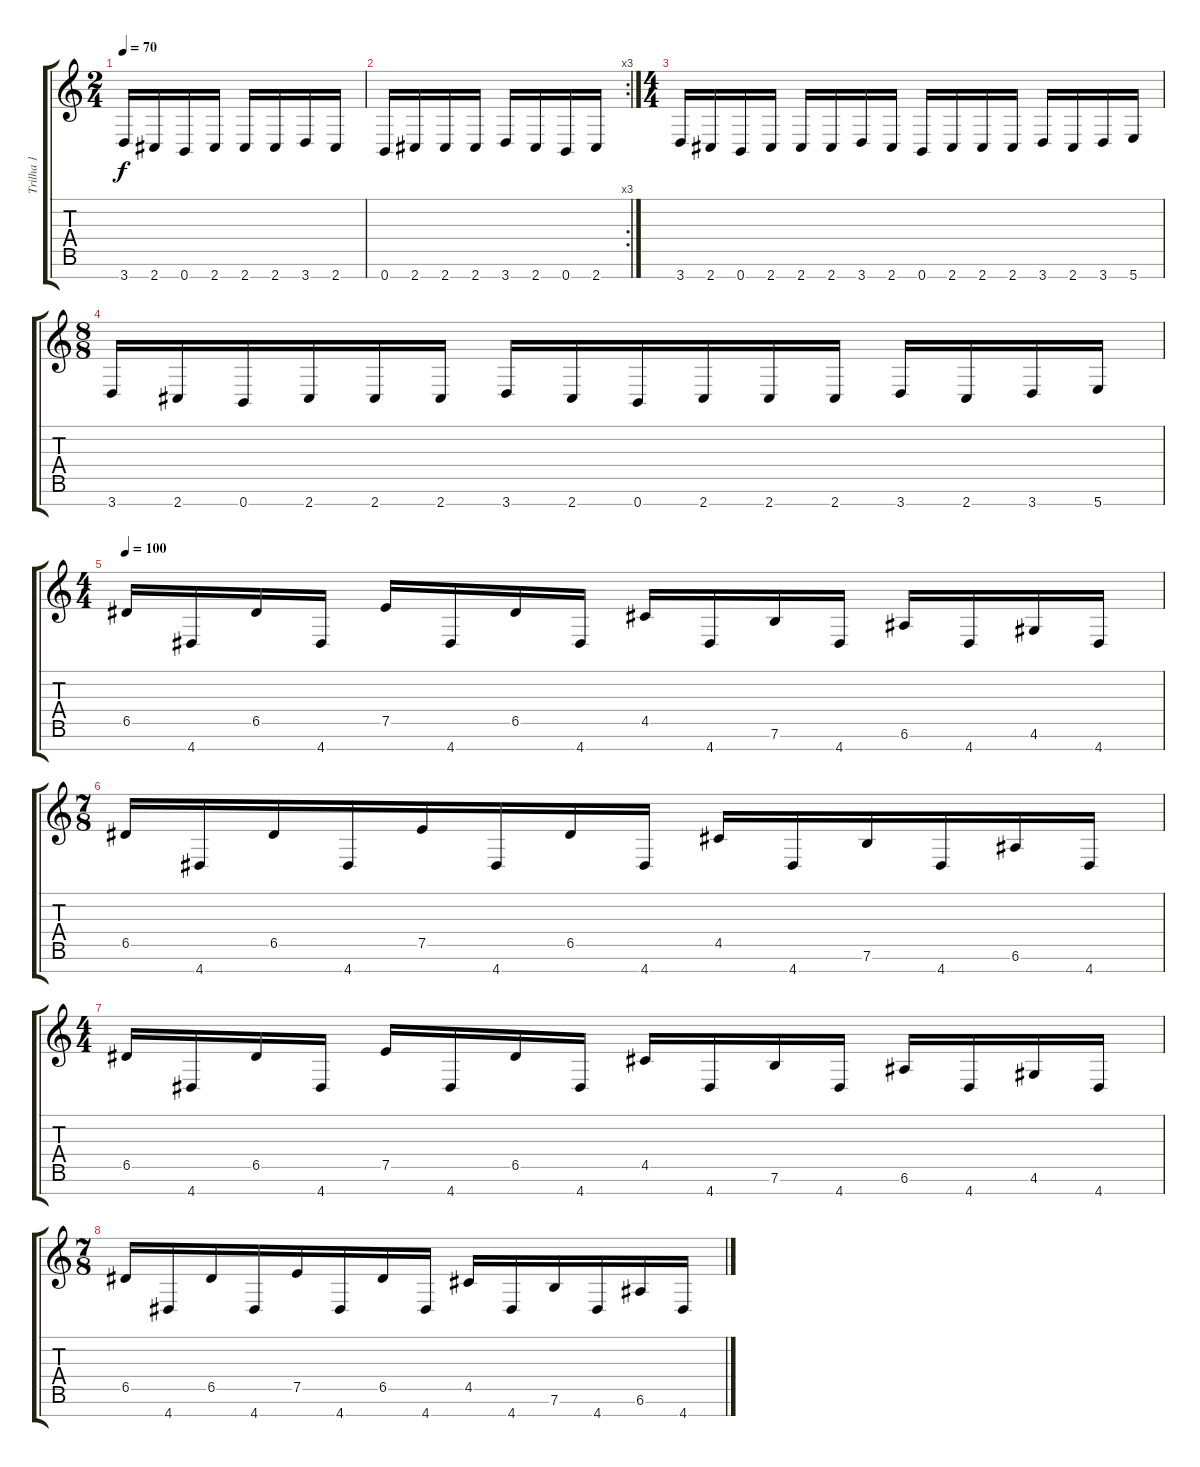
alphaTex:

\track ("Trilha 1" "Trilha 1") {instrument distortionguitar}
\staff {score tabs}
\tuning (E4 B3 G3 D3 A2 E2 B1) {hide}
\ts (2 4)
\tempo 70
\clef g2
\ks c
3.7.16{dy f} 2.7.16 0.7.16 2.7.16 2.7.16 2.7.16 3.7.16 2.7.16 |
\rc 3
0.7.16 2.7.16 2.7.16 2.7.16 3.7.16 2.7.16 0.7.16 2.7.16 |
\ts (4 4)
3.7.16 2.7.16 0.7.16 2.7.16 2.7.16 2.7.16 3.7.16 2.7.16 0.7.16 2.7.16 2.7.16 2.7.16 3.7.16 2.7.16 3.7.16 5.7.16 |
\ts (8 8)
3.7.16 2.7.16 0.7.16 2.7.16 2.7.16 2.7.16 3.7.16 2.7.16 0.7.16 2.7.16 2.7.16 2.7.16 3.7.16 2.7.16 3.7.16 5.7.16 |
\ts (4 4)
\tempo 100
6.5.16 4.7.16 6.5.16 4.7.16 7.5.16 4.7.16 6.5.16 4.7.16 4.5.16 4.7.16 7.6.16 4.7.16 6.6.16 4.7.16 4.6.16 4.7.16 |
\ts (7 8)
6.5.16 4.7.16 6.5.16 4.7.16 7.5.16 4.7.16 6.5.16 4.7.16 4.5.16 4.7.16 7.6.16 4.7.16 6.6.16 4.7.16 |
\ts (4 4)
6.5.16 4.7.16 6.5.16 4.7.16 7.5.16 4.7.16 6.5.16 4.7.16 4.5.16 4.7.16 7.6.16 4.7.16 6.6.16 4.7.16 4.6.16 4.7.16 |
\ts (7 8)
6.5.16 4.7.16 6.5.16 4.7.16 7.5.16 4.7.16 6.5.16 4.7.16 4.5.16 4.7.16 7.6.16 4.7.16 6.6.16 4.7.16
